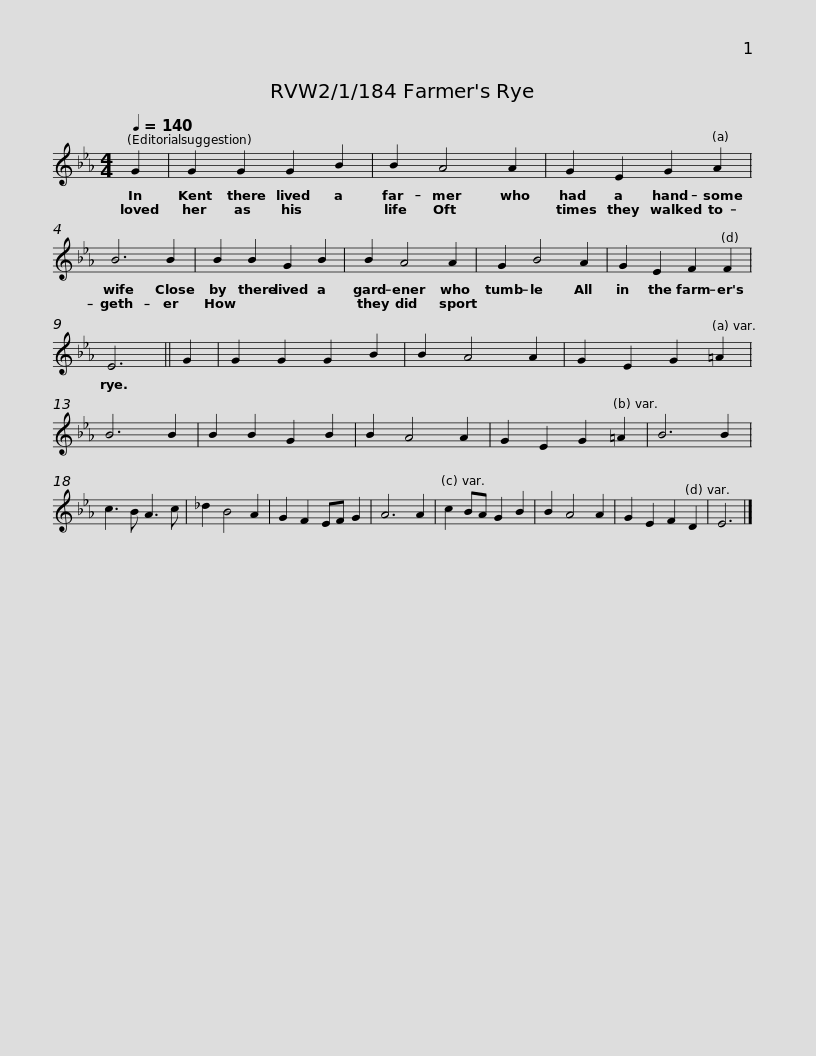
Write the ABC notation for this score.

X:1
L:1/8
Q:1/4=140
M:4/4
I:linebreak $
K:Eb
V:1 treble
V:1
 G2 | G2 G2 G2 B2 | B2 A4 A2 | G2 E2 G2 A2 | B6 B2 |$ %5
 B2 B2 G2 B2 | B2 A4 A2 | G2 B4 A2 | G2 E2 F2 F2 | E6 ||$ %10
 G2 | G2 G2 G2 B2 | B2 A4 A2 | G2 E2 G2 =A2 | B6 B2 |$ %15
 B2 B2 G2 B2 | B2 A4 A2 | G2 E2 G2 =A2 | B6 B2 |$ c3 B A3 c | %20
 _d2 B4 A2 | G2 F2 EF G2 | A6 A2 |$ c2 BA G2 B2 | B2 A4 A2 | %25
 G2 E2 F2 D2 | E6 |] %27
